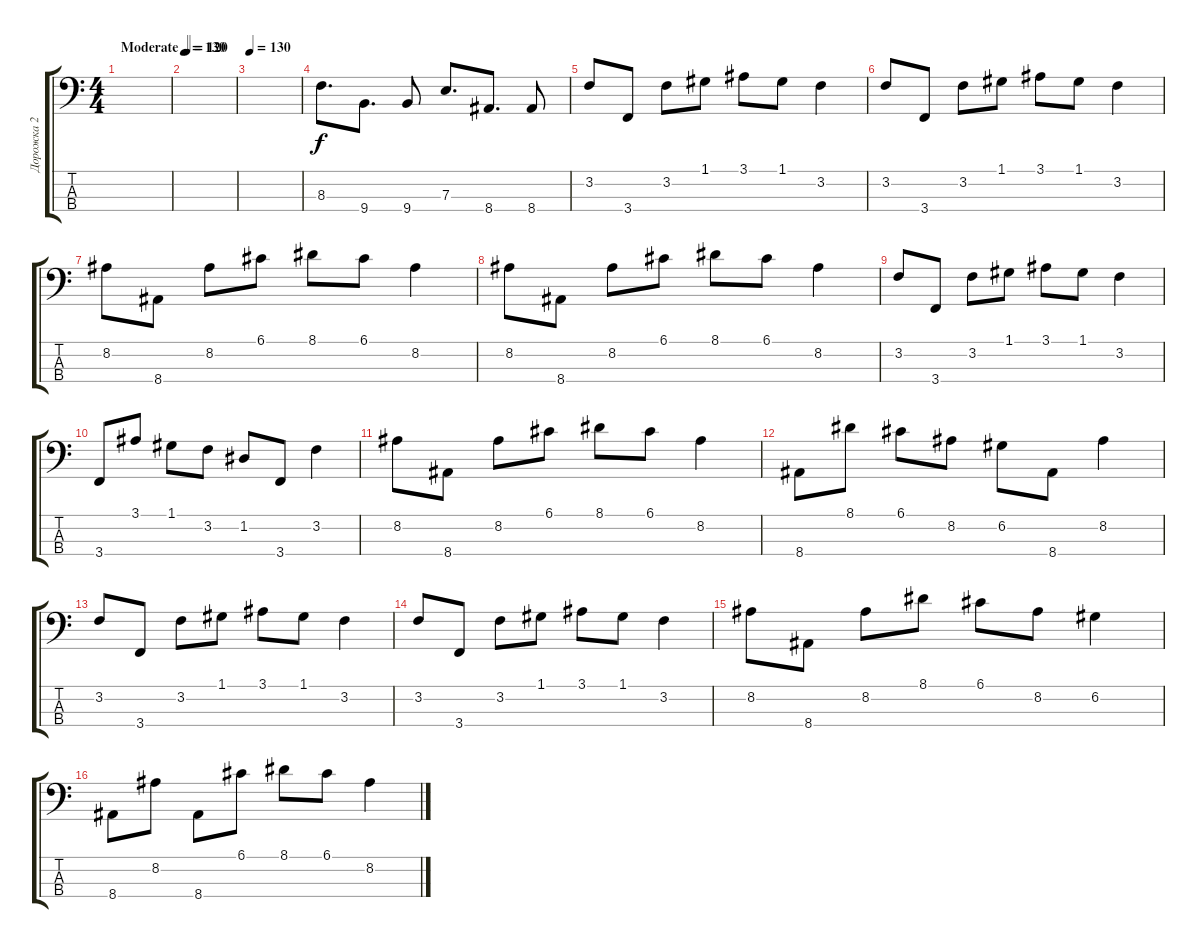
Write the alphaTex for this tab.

\track ("Дорожка 2" "Дорожка 2") {instrument electricbassfinger}
\staff {score tabs}
\tuning (G2 D2 A1 D1) {hide}
\ts (4 4)
\tempo (120 "Moderate")
\tempo 130
\tempo (120 "Moderate")
\clef f4
\ks c
|
\tempo 130
|
\tempo 130
|
8.3.8{d} 9.4.8{d} 9.4.8 7.3.8{d} 8.4.8{d} 8.4.8 |
3.2.8 3.4.8 3.2.8 1.1.8 3.1.8 1.1.8 3.2.4 |
3.2.8 3.4.8 3.2.8 1.1.8 3.1.8 1.1.8 3.2.4 |
8.2.8 8.4.8 8.2.8 6.1.8 8.1.8 6.1.8 8.2.4 |
8.2.8 8.4.8 8.2.8 6.1.8 8.1.8 6.1.8 8.2.4 |
3.2.8 3.4.8 3.2.8 1.1.8 3.1.8 1.1.8 3.2.4 |
3.4.8 3.1.8 1.1.8 3.2.8 1.2.8 3.4.8 3.2.4 |
8.2.8 8.4.8 8.2.8 6.1.8 8.1.8 6.1.8 8.2.4 |
8.4.8 8.1.8 6.1.8 8.2.8 6.2.8 8.4.8 8.2.4 |
3.2.8 3.4.8 3.2.8 1.1.8 3.1.8 1.1.8 3.2.4 |
3.2.8 3.4.8 3.2.8 1.1.8 3.1.8 1.1.8 3.2.4 |
8.2.8 8.4.8 8.2.8 8.1.8 6.1.8 8.2.8 6.2.4 |
8.4.8 8.2.8 8.4.8 6.1.8 8.1.8 6.1.8 8.2.4
